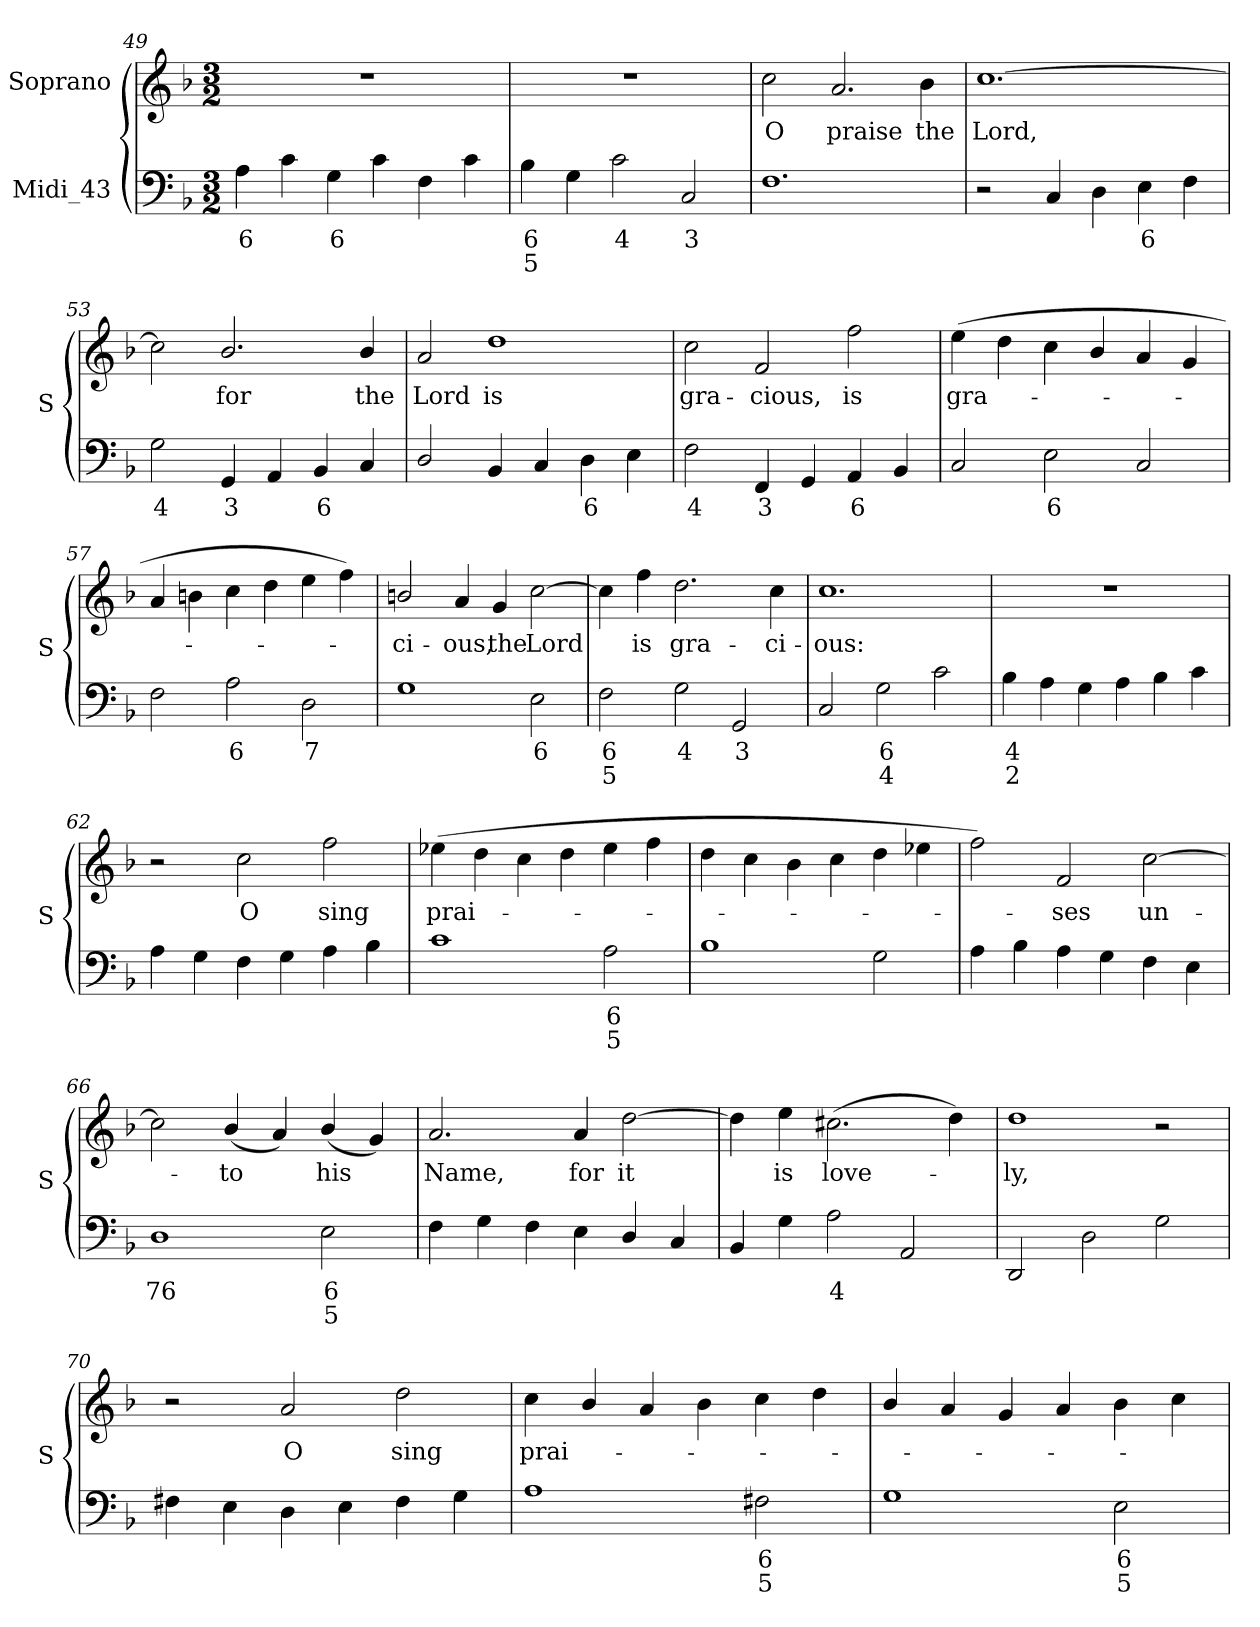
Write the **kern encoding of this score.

**kern	**text	**text	**kern	**text
*part2	*part2	*part2	*part1	*part1
*staff2	*staff2	*staff2	*staff1	*staff1
*I"Midi_43	*	*	*I"Soprano	*
*	*	*	*I'S	*
*clefF4	*	*	*clefG2	*
*k[b-]	*	*	*k[b-]	*
*F:	*	*	*F:	*
*M3/2	*	*	*M3/2	*
=49	=49	=49	=49	=49
!	!LO:LY:b	!	!LO:N:vis=1	!
4A	6	.	1.r	.
4c	.	.	.	.
!	!LO:LY:b	!	!	!
4G	6	.	.	.
4c	.	.	.	.
4F	.	.	.	.
4c	.	.	.	.
=50	=50	=50	=50	=50
!	!LO:LY:b	!LO:LY:b	!LO:N:vis=1	!
4B-	6	5	1.r	.
4G	.	.	.	.
!	!LO:LY:b	!	!	!
2c	4	.	.	.
!	!LO:LY:b	!	!	!
2C	3	.	.	.
=51	=51	=51	=51	=51
!	!	!	!	!LO:LY:b
1.F	.	.	2cc	O
!	!	!	!	!LO:LY:b
.	.	.	2.a	praise
!	!	!	!	!LO:LY:b
.	.	.	4b-	the
!!LO:LB:g=z
=52	=52	=52	=52	=52
!	!	!	!	!LO:LY:b
2r	.	.	[1.cc	Lord,
4C	.	.	.	.
4D	.	.	.	.
!	!LO:LY:b	!	!	!
4E	6	.	.	.
4F	.	.	.	.
=53	=53	=53	=53	=53
!	!LO:LY:b	!	!	!
2G	4	.	2cc]	.
!	!LO:LY:b	!	!	!LO:LY:b
4GG	3	.	2.b-/	for
4AA	.	.	.	.
!	!LO:LY:b	!	!	!
4BB-	6	.	.	.
!	!	!	!	!LO:LY:b
4C	.	.	4b-/	the
=54	=54	=54	=54	=54
!	!	!	!	!LO:LY:b
2D/	.	.	2a	Lord
!	!	!	!	!LO:LY:b
4BB-	.	.	1dd	is
4C	.	.	.	.
!	!LO:LY:b	!	!	!
4D	6	.	.	.
4E	.	.	.	.
=55	=55	=55	=55	=55
!	!LO:LY:b	!	!	!LO:LY:b
2F	4	.	2cc	gra-
!	!LO:LY:b	!	!	!LO:LY:b
4FF	3	.	2f	-cious,
4GG	.	.	.	.
!	!LO:LY:b	!	!	!LO:LY:b
4AA	6	.	2ff	is
4BB-	.	.	.	.
=56	=56	=56	=56	=56
!	!	!	!	!LO:LY:b
2C	.	.	(>4ee	gra-
.	.	.	4dd	.
!	!LO:LY:b	!	!	!
2E	6	.	4cc	.
.	.	.	4b-/	.
2C	.	.	4a	.
.	.	.	4g	.
=57	=57	=57	=57	=57
2F	.	.	4a	.
.	.	.	4bn	.
!	!LO:LY:b	!	!	!
2A	6	.	4cc	.
.	.	.	4dd	.
!	!LO:LY:b	!	!	!
2D	7	.	4ee	.
.	.	.	4ff)	.
=58	=58	=58	=58	=58
!	!	!	!	!LO:LY:b
1G	.	.	2bn/	ci-
!	!	!	!	!LO:LY:b
.	.	.	4a	-ous,
!	!	!	!	!LO:LY:b
.	.	.	4g	the
!	!LO:LY:b	!	!	!LO:LY:b
2E	6	.	[2cc	Lord
!!LO:LB:g=z
=59	=59	=59	=59	=59
!	!LO:LY:b	!LO:LY:b	!	!
2F	6	5	4cc]	.
!	!	!	!	!LO:LY:b
.	.	.	4ff	is
!	!LO:LY:b	!	!	!LO:LY:b
2G	4	.	2.dd	gra-
!	!LO:LY:b	!	!	!
2GG	3	.	.	.
!	!	!	!	!LO:LY:b
.	.	.	4cc	-ci-
=60	=60	=60	=60	=60
!	!	!	!	!LO:LY:b
2C	.	.	1.cc	-ous:
!	!LO:LY:b	!LO:LY:b	!	!
2G	6	4	.	.
2c	.	.	.	.
=61	=61	=61	=61	=61
!	!LO:LY:b	!LO:LY:b	!LO:N:vis=1	!
4B-	4	2	1.r	.
4A	.	.	.	.
4G	.	.	.	.
4A	.	.	.	.
4B-	.	.	.	.
4c	.	.	.	.
=62	=62	=62	=62	=62
4A	.	.	2r	.
4G	.	.	.	.
!	!	!	!	!LO:LY:b
4F	.	.	2cc	O
4G	.	.	.	.
!	!	!	!	!LO:LY:b
4A	.	.	2ff	sing
4B-	.	.	.	.
=63	=63	=63	=63	=63
!	!	!	!	!LO:LY:b
1c	.	.	(>4ee-X	prai-
.	.	.	4dd	.
.	.	.	4cc	.
.	.	.	4dd	.
!	!LO:LY:b	!LO:LY:b	!	!
2A	6	5	4ee-	.
.	.	.	4ff	.
=64	=64	=64	=64	=64
1B-	.	.	4dd	.
.	.	.	4cc	.
.	.	.	4b-	.
.	.	.	4cc	.
2G	.	.	4dd	.
.	.	.	4ee-X	.
=65	=65	=65	=65	=65
4A	.	.	2ff)	.
4B-	.	.	.	.
!	!	!	!	!LO:LY:b
4A	.	.	2f	ses
4G	.	.	.	.
!	!	!	!	!LO:LY:b
4F	.	.	[2cc	un-
4E	.	.	.	.
=66	=66	=66	=66	=66
!	!LO:LY:b	!	!	!
1D	76	.	2cc]	.
!	!	!	!	!LO:LY:b
.	.	.	(<4b-/	to
.	.	.	4a)	.
!	!LO:LY:b	!LO:LY:b	!	!LO:LY:b
2E	6	5	(<4b-/	his
.	.	.	4g)	.
!!LO:LB:g=z
=67	=67	=67	=67	=67
!	!	!	!	!LO:LY:b
4F	.	.	2.a	Name,
4G	.	.	.	.
4F	.	.	.	.
!	!	!	!	!LO:LY:b
4E	.	.	4a	for
!	!	!	!	!LO:LY:b
4D/	.	.	[2dd	it
4C	.	.	.	.
=68	=68	=68	=68	=68
4BB-	.	.	4dd]	.
!	!	!	!	!LO:LY:b
4G	.	.	4ee	is
!	!LO:LY:b	!	!	!LO:LY:b
2A	4	.	(>2.cc#X	love-
2AA	.	.	.	.
.	.	.	4dd)	.
=69	=69	=69	=69	=69
!	!	!	!	!LO:LY:b
2DD	.	.	1dd	ly,
2D	.	.	.	.
2G	.	.	2r	.
=70	=70	=70	=70	=70
4F#X	.	.	2r	.
4E	.	.	.	.
!	!	!	!	!LO:LY:b
4D	.	.	2a	O
4E	.	.	.	.
!	!	!	!	!LO:LY:b
4F#	.	.	2dd	sing
4G	.	.	.	.
=71	=71	=71	=71	=71
!	!	!	!	!LO:LY:b
1A	.	.	4cc	prai-
.	.	.	4b-/	.
.	.	.	4a	.
.	.	.	4b-	.
!	!LO:LY:b	!LO:LY:b	!	!
2F#X	6	5	4cc	.
.	.	.	4dd	.
=72	=72	=72	=72	=72
1G	.	.	4b-/	.
.	.	.	4a	.
.	.	.	4g	.
.	.	.	4a	.
!	!LO:LY:b	!LO:LY:b	!	!
2E	6	5	4b-	.
.	.	.	4cc	.
=	=	=	=	=
*-	*-	*-	*-	*-
